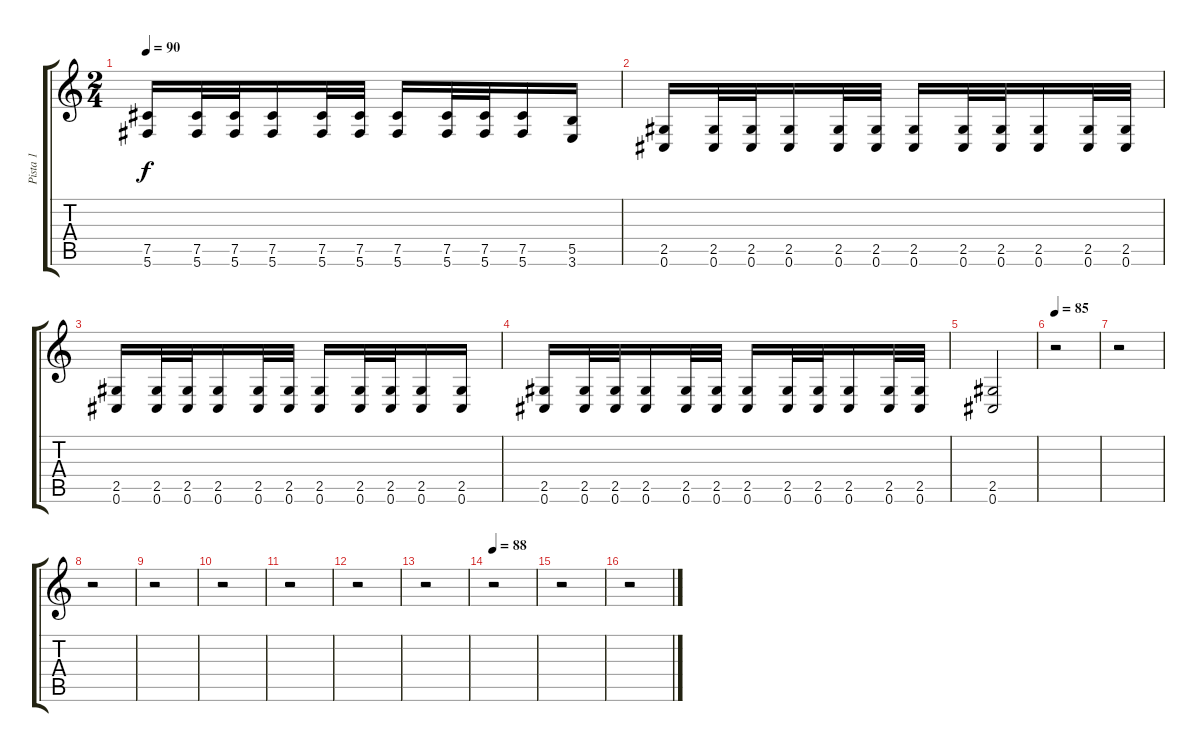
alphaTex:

\track ("Pista 1" "Pista 1") {instrument distortionguitar}
\staff {score tabs}
\tuning (Db4 Ab3 E3 B2 Gb2 Db2) {hide}
\ts (2 4)
\tempo 90
\clef g2
\ks c
(7.5 5.6).16{dy f} (7.5 5.6).32 (7.5 5.6).32 (7.5 5.6).16 (7.5 5.6).32 (7.5 5.6).32 (7.5 5.6).16 (7.5 5.6).32 (7.5 5.6).32 (7.5 5.6).16 (5.5 3.6).16 |
(2.5 0.6).16 (2.5 0.6).32 (2.5 0.6).32 (2.5 0.6).16 (2.5 0.6).32 (2.5 0.6).32 (2.5 0.6).16 (2.5 0.6).32 (2.5 0.6).32 (2.5 0.6).16 (2.5 0.6).32 (2.5 0.6).32 |
(2.5 0.6).16 (2.5 0.6).32 (2.5 0.6).32 (2.5 0.6).16 (2.5 0.6).32 (2.5 0.6).32 (2.5 0.6).16 (2.5 0.6).32 (2.5 0.6).32 (2.5 0.6).16 (2.5 0.6).16 |
(2.5 0.6).16 (2.5 0.6).32 (2.5 0.6).32 (2.5 0.6).16 (2.5 0.6).32 (2.5 0.6).32 (2.5 0.6).16 (2.5 0.6).32 (2.5 0.6).32 (2.5 0.6).16 (2.5 0.6).32 (2.5 0.6).32 |
(2.5 0.6).2 |
\tempo 85
r.2 |
r.2 |
r.2 |
r.2 |
r.2 |
r.2 |
r.2 |
r.2 |
\tempo 88
r.2 |
r.2 |
r.2
